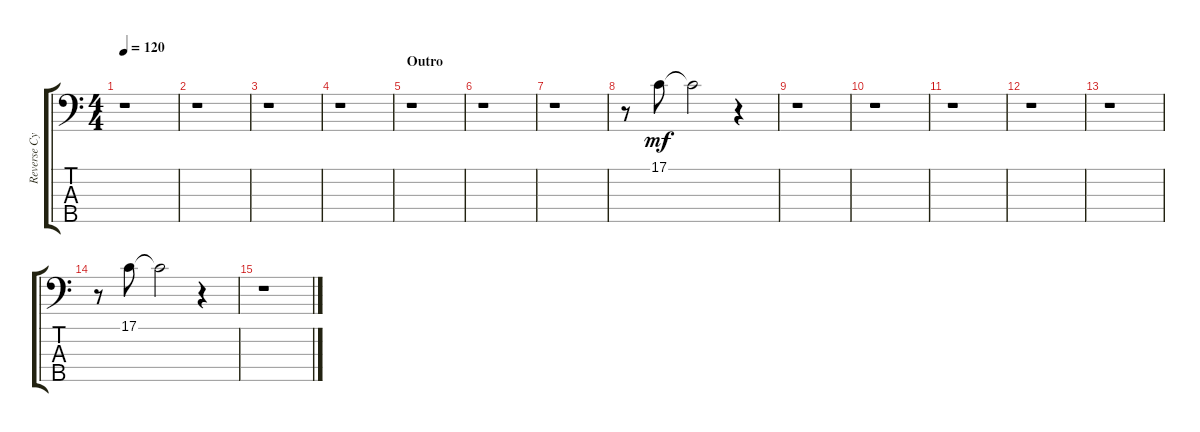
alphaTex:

\track ("Reverse Cymbal (Staff 2)" "Reverse Cy") {instrument reversecymbal}
\staff {score tabs}
\tuning (G2 D2 A1 E1 B0) {hide}
\ts (4 4)
\tempo 120
\clef f4
\ks aminor
r.1{dy mf} |
r.1 |
r.1 |
r.1 |
\section ("" "Outro")
r.1 |
r.1 |
r.1 |
r.8 17.1.8 17.1{t}.2 r.4 |
r.1 |
r.1 |
r.1 |
r.1 |
r.1 |
r.8 17.1.8 17.1{t}.2 r.4 |
r.1
